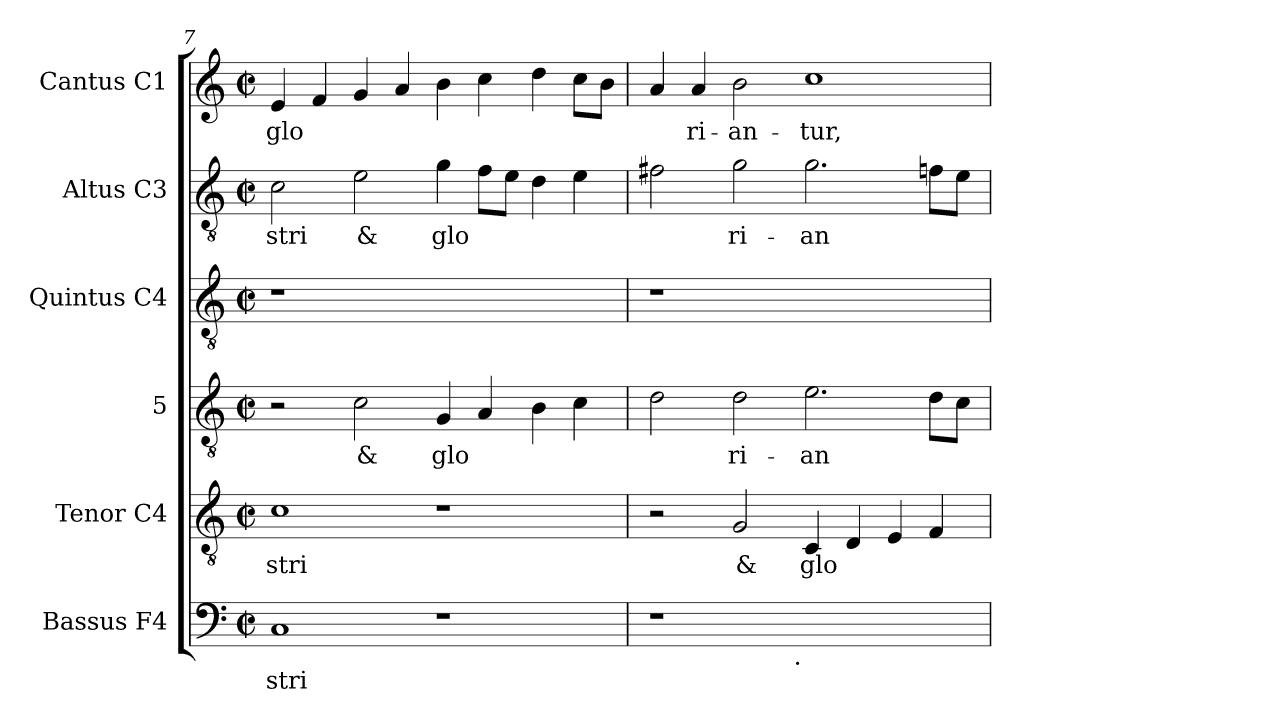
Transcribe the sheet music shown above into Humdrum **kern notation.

**kern	**text	**kern	**text	**kern	**text	**kern	**kern	**text	**kern	**text
*part6	*part6	*part5	*part5	*part4	*part4	*part3	*part2	*part2	*part1	*part1
*staff6	*staff6	*staff5	*staff5	*staff4	*staff4	*staff3	*staff2	*staff2	*staff1	*staff1
*I"Bassus  F4	*	*I"Tenor  C4	*	*I"5	*	*I"Quintus  C4	*I"Altus  C3	*	*I"Cantus  C1	*
*I'B	*	*I'T	*	*	*	*	*I'A	*	*I'C	*
!!LO:LB:g=z
*clefF4	*	*clefGv2	*	*clefGv2	*	*clefGv2	*clefGv2	*	*clefG2	*
*k[]	*	*k[]	*	*k[]	*	*k[]	*k[]	*	*k[]	*
*C:	*	*C:	*	*C:	*	*C:	*C:	*	*C:	*
*M2/2	*	*M2/2	*	*M2/2	*	*M2/2	*M2/2	*	*M2/2	*
*met(c|)	*	*met(c|)	*	*met(c|)	*	*met(c|)	*met(c|)	*	*met(c|)	*
=7	=7	=7	=7	=7	=7	=7	=7	=7	=7	=7
!	!LO:LY:b:cj	!	!LO:LY:b:cj	!	!	!	!	!LO:LY:b:cj	!	!LO:LY:b:cj
1C	-stri	1c	-stri	2r	.	1r	2c\	-stri	4e/	glo-
!	!	!	!	!	!	!	!	!	!	!LO:LY:b:cj
.	.	.	.	.	.	.	.	.	4f/	--
!	!	!	!	!	!LO:LY:b:cj	!	!	!LO:LY:b:cj	!	!LO:LY:b:cj
.	.	.	.	2c\	&	.	2e\	&	4g/	--
!	!	!	!	!	!	!	!	!	!	!LO:LY:b:cj
.	.	.	.	.	.	.	.	.	4a/	--
!	!	!	!	!	!LO:LY:b:cj	!	!	!LO:LY:b:cj	!	!LO:LY:b:cj
1r	.	1r	.	4G/	glo-	1ryy	4g\	glo-	4b\	--
!	!	!	!	!	!LO:LY:b:cj	!	!	!LO:LY:b:cj	!	!LO:LY:b:cj
.	.	.	.	4A/	--	.	8f\L	--	4cc\	--
!	!	!	!	!	!	!	!	!LO:LY:b:cj	!	!
.	.	.	.	.	.	.	8e\J	--	.	.
!	!	!	!	!	!LO:LY:b:cj	!	!	!LO:LY:b:cj	!	!LO:LY:b:cj
.	.	.	.	4B\	--	.	4d\	--	4dd\	--
!	!	!	!	!	!LO:LY:b:cj	!	!	!LO:LY:b:cj	!	!LO:LY:b:cj
.	.	.	.	4c\	--	.	4e\	--	8cc\L	--
!	!	!	!	!	!	!	!	!	!	!LO:LY:b:cj
.	.	.	.	.	.	.	.	.	8b\J	--
=8	=8	=8	=8	=8	=8	=8	=8	=8	=8	=8
!	!	!	!	!	!LO:LY:b:cj	!	!	!LO:LY:b:cj	!	!LO:LY:b:cj
*^	*	*	*	*	*	*	*	*	*	*
1r	2ryy	.	2r	.	2d\	--	1r	2f#X\	--	4a/	--
!	!	!	!	!	!	!	!	!	!	!	!LO:LY:b:cj
.	.	.	.	.	.	.	.	.	.	4a/	-ri-
!	!	!	!	!LO:LY:b:cj	!	!LO:LY:b:cj	!	!	!LO:LY:b:cj	!	!LO:LY:b:cj
.	4...ryy	.	2G/	&	2d\	-ri-	.	2g\	-ri-	2b\	-an-
!	!LO:TX:b:t=.	!	!	!	!	!	!	!	!	!	!
.	1ryy	.	.	.	.	.	.	.	.	.	.
!	!	!	!	!LO:LY:b:cj	!	!LO:LY:b:cj	!	!	!LO:LY:b:cj	!	!LO:LY:b:cj
1ryy	.	.	4C/	glo-	2.e\	-an-	1ryy	2.g\	-an-	1cc	-tur,
!	!	!	!	!LO:LY:b:cj	!	!	!	!	!	!	!
.	.	.	4D/	--	.	.	.	.	.	.	.
!	!	!	!	!LO:LY:b:cj	!	!	!	!	!	!	!
.	.	.	4E/	--	.	.	.	.	.	.	.
!	!	!	!	!LO:LY:b:cj	!	!LO:LY:b:cj	!	!	!LO:LY:b:cj	!	!
.	.	.	4F/	--	8d\L	--	.	8fn\L	--	.	.
!	!	!	!	!	!	!LO:LY:b:cj	!	!	!LO:LY:b:cj	!	!
.	.	.	.	.	8c\J	--	.	8e\J	--	.	.
.	32ryy	.	.	.	.	.	.	.	.	.	.
*v	*v	*	*	*	*	*	*	*	*	*	*
=	=	=	=	=	=	=	=	=	=	=
*-	*-	*-	*-	*-	*-	*-	*-	*-	*-	*-
